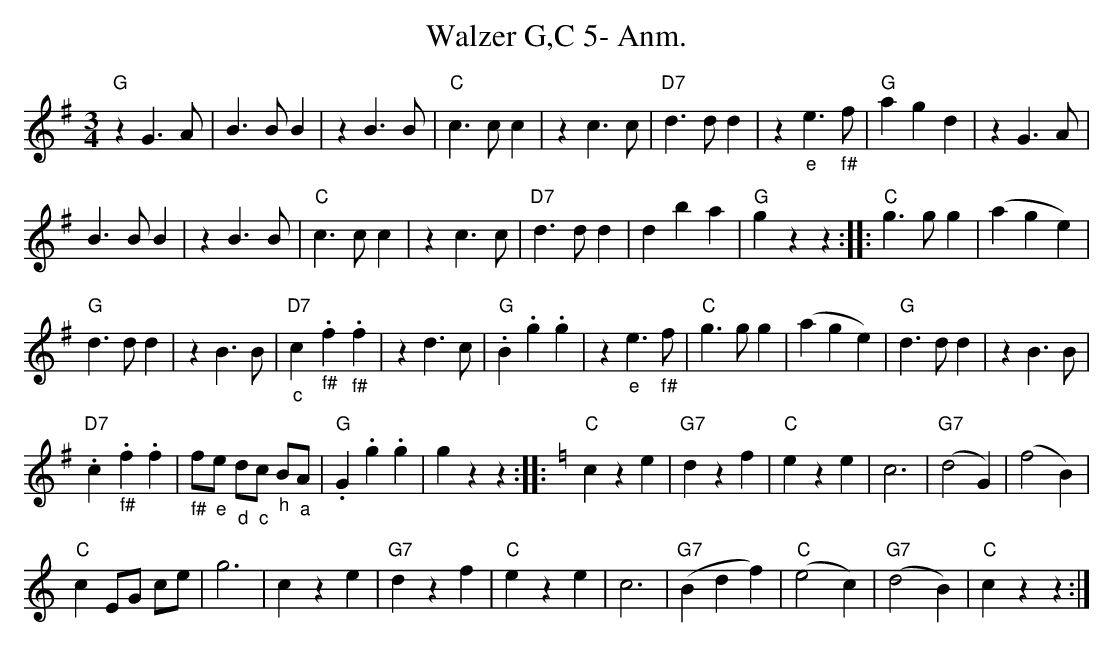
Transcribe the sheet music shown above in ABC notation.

X:1
T:Walzer G,C 5- Anm.
M:3/4
L:1/4
K:Gmaj
"G"z G>A | B>B B | z B>B | "C"c>c c | z c>c | "D7"d>d d | z "_e"e>"_f#"f | "G"agd | z G>A |
B>B B | z B>B | "C"c>c c | z c>c | "D7"d>d d | dba | "G"g zz :: "C"g>g g | (age) |
"G"d>d d | z B>B | "D7""_c"c "_f#".f "_f#".f | z d>c | "G".B .g .g | z "_e"e>"_f#"f | "C"g>g g | (age) | "G"d>d d | z B>B |
"D7".c"_f#".f.f | "_f#"f/2"_e"e/2 "_d"d/2"_c"c/2 "_h"B/2"_a"A/2 | "G".G.g.g | g zz :: [K:Cmaj] "C"cze | "G7"dzf | "C"eze | c3 | "G7"(d2G) | (f2B) |
"C"c E/2G/2 c/2e/2 | g3 | cze | "G7"dzf | "C"eze | c3 | "G7"(Bdf) | "C"(e2c) | "G7"(d2B) | "C"c zz :|
